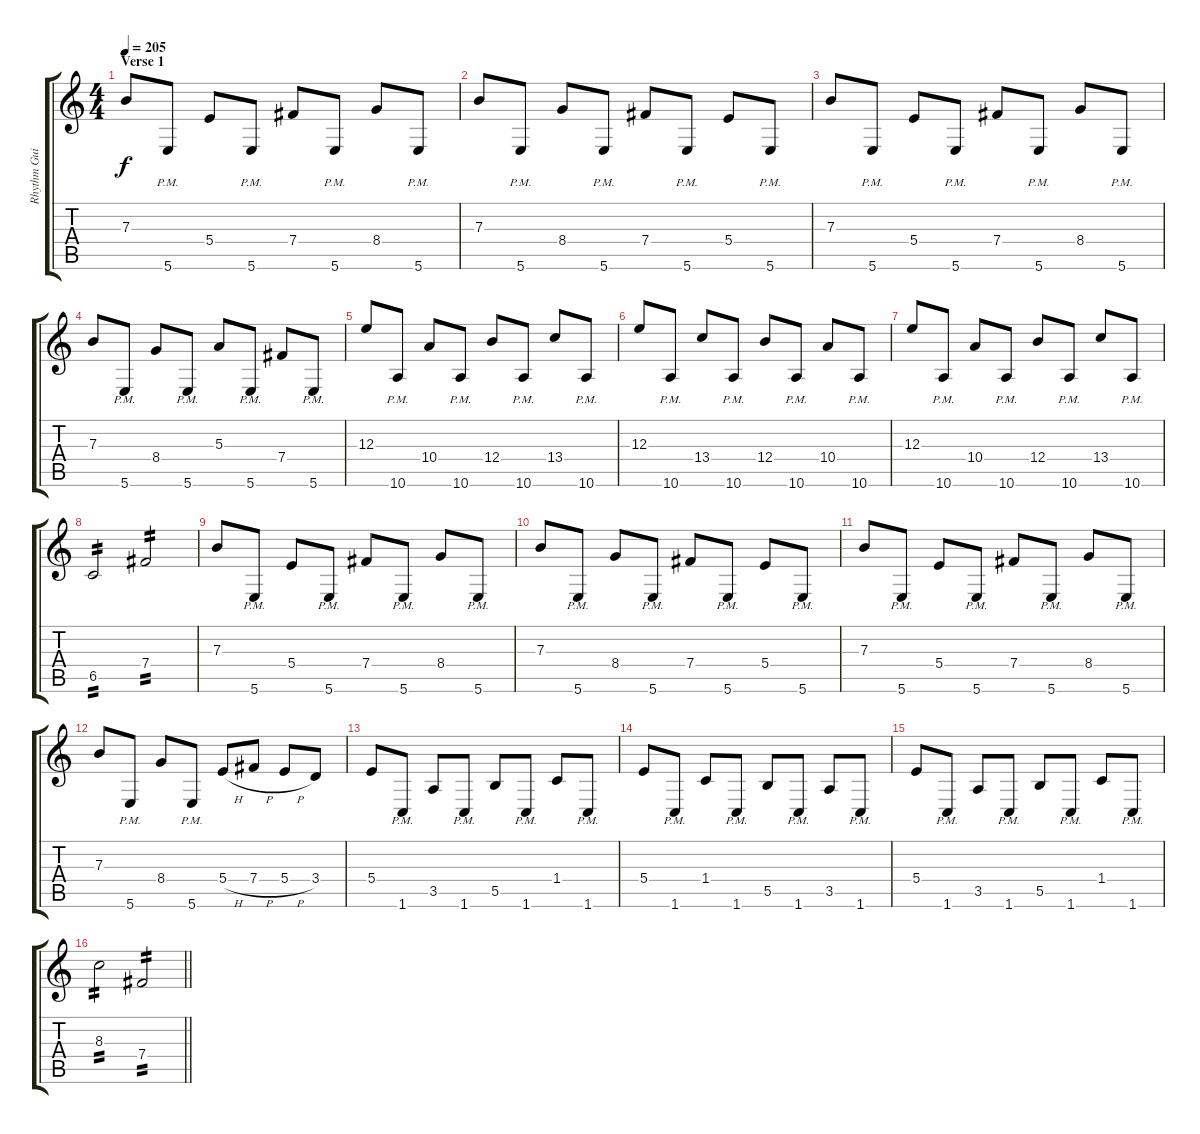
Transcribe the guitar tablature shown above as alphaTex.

\track ("Rhythm Guitar 2" "Rhythm Gui") {instrument overdrivenguitar}
\staff {score tabs}
\tuning (Db4 Ab3 E3 B2 Gb2 B1) {hide}
\ts (4 4)
\section ("" "Verse 1")
\tempo 205
\clef g2
\ks c
7.3.8{dy f} 5.6{pm}.8 5.4.8 5.6{pm}.8 7.4.8 5.6{pm}.8 8.4.8 5.6{pm}.8 |
7.3.8 5.6{pm}.8 8.4.8 5.6{pm}.8 7.4.8 5.6{pm}.8 5.4.8 5.6{pm}.8 |
7.3.8 5.6{pm}.8 5.4.8 5.6{pm}.8 7.4.8 5.6{pm}.8 8.4.8 5.6{pm}.8 |
7.3.8 5.6{pm}.8 8.4.8 5.6{pm}.8 5.3.8 5.6{pm}.8 7.4.8 5.6{pm}.8 |
12.3.8 10.6{pm}.8 10.4.8 10.6{pm}.8 12.4.8 10.6{pm}.8 13.4.8 10.6{pm}.8 |
12.3.8 10.6{pm}.8 13.4.8 10.6{pm}.8 12.4.8 10.6{pm}.8 10.4.8 10.6{pm}.8 |
12.3.8 10.6{pm}.8 10.4.8 10.6{pm}.8 12.4.8 10.6{pm}.8 13.4.8 10.6{pm}.8 |
6.5.2{tp 2} 7.4.2{tp 2} |
7.3.8 5.6{pm}.8 5.4.8 5.6{pm}.8 7.4.8 5.6{pm}.8 8.4.8 5.6{pm}.8 |
7.3.8 5.6{pm}.8 8.4.8 5.6{pm}.8 7.4.8 5.6{pm}.8 5.4.8 5.6{pm}.8 |
7.3.8 5.6{pm}.8 5.4.8 5.6{pm}.8 7.4.8 5.6{pm}.8 8.4.8 5.6{pm}.8 |
7.3.8 5.6{pm}.8 8.4.8 5.6{pm}.8 5.4{h}.8 7.4{h}.8 5.4{h}.8 3.4.8 |
5.4.8 1.6{pm}.8 3.5.8 1.6{pm}.8 5.5.8 1.6{pm}.8 1.4.8 1.6{pm}.8 |
5.4.8 1.6{pm}.8 1.4.8 1.6{pm}.8 5.5.8 1.6{pm}.8 3.5.8 1.6{pm}.8 |
5.4.8 1.6{pm}.8 3.5.8 1.6{pm}.8 5.5.8 1.6{pm}.8 1.4.8 1.6{pm}.8 |
\barLineRight lightlight
8.3.2{tp 2} 7.4.2{tp 2}
